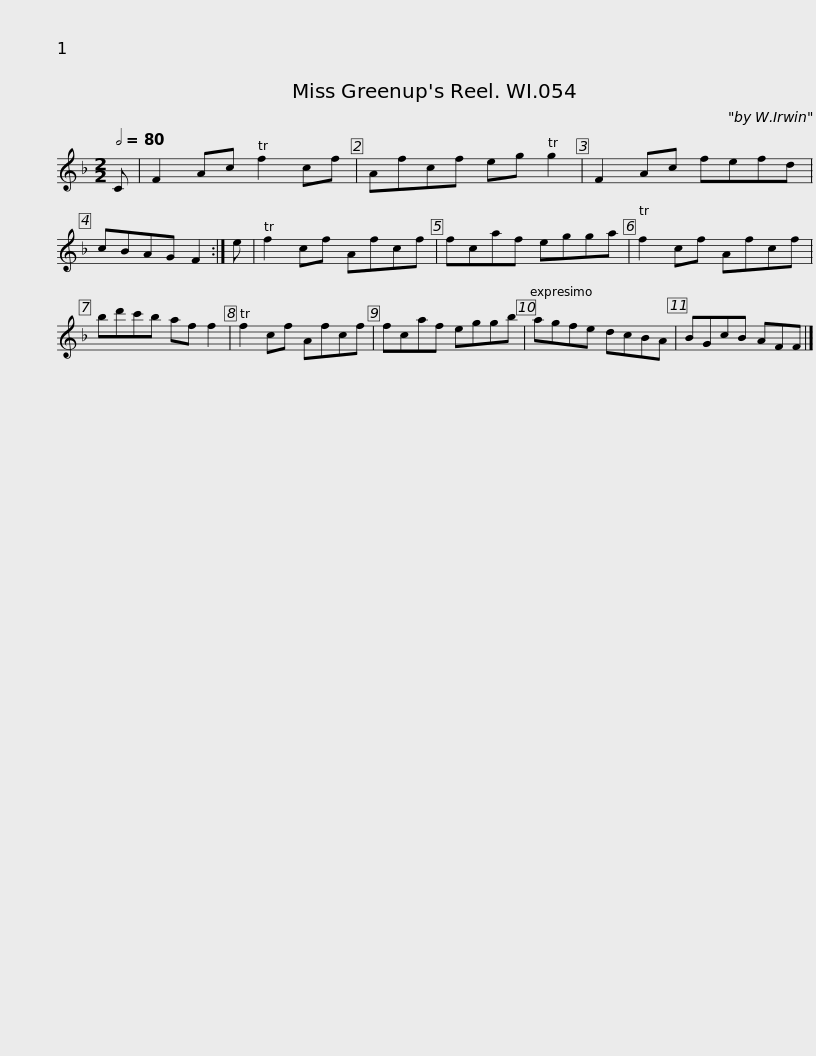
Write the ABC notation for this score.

X:1
L:1/8
Q:1/2=80
M:2/2
I:linebreak $
K:F
V:1 treble
V:1
 C | F2 Ac f2 cf | Afcf eg g2 | F2 Ac fefd | cBAG F2 :|$ %5
 e | f2 cf Afcf | fcaf egga | f2 cf Afcf | bd'c'b af f2 |$ %10
 f2 cf Afcf | fcaf eggb | agfe dcBA | BGcB AFF |] %14
